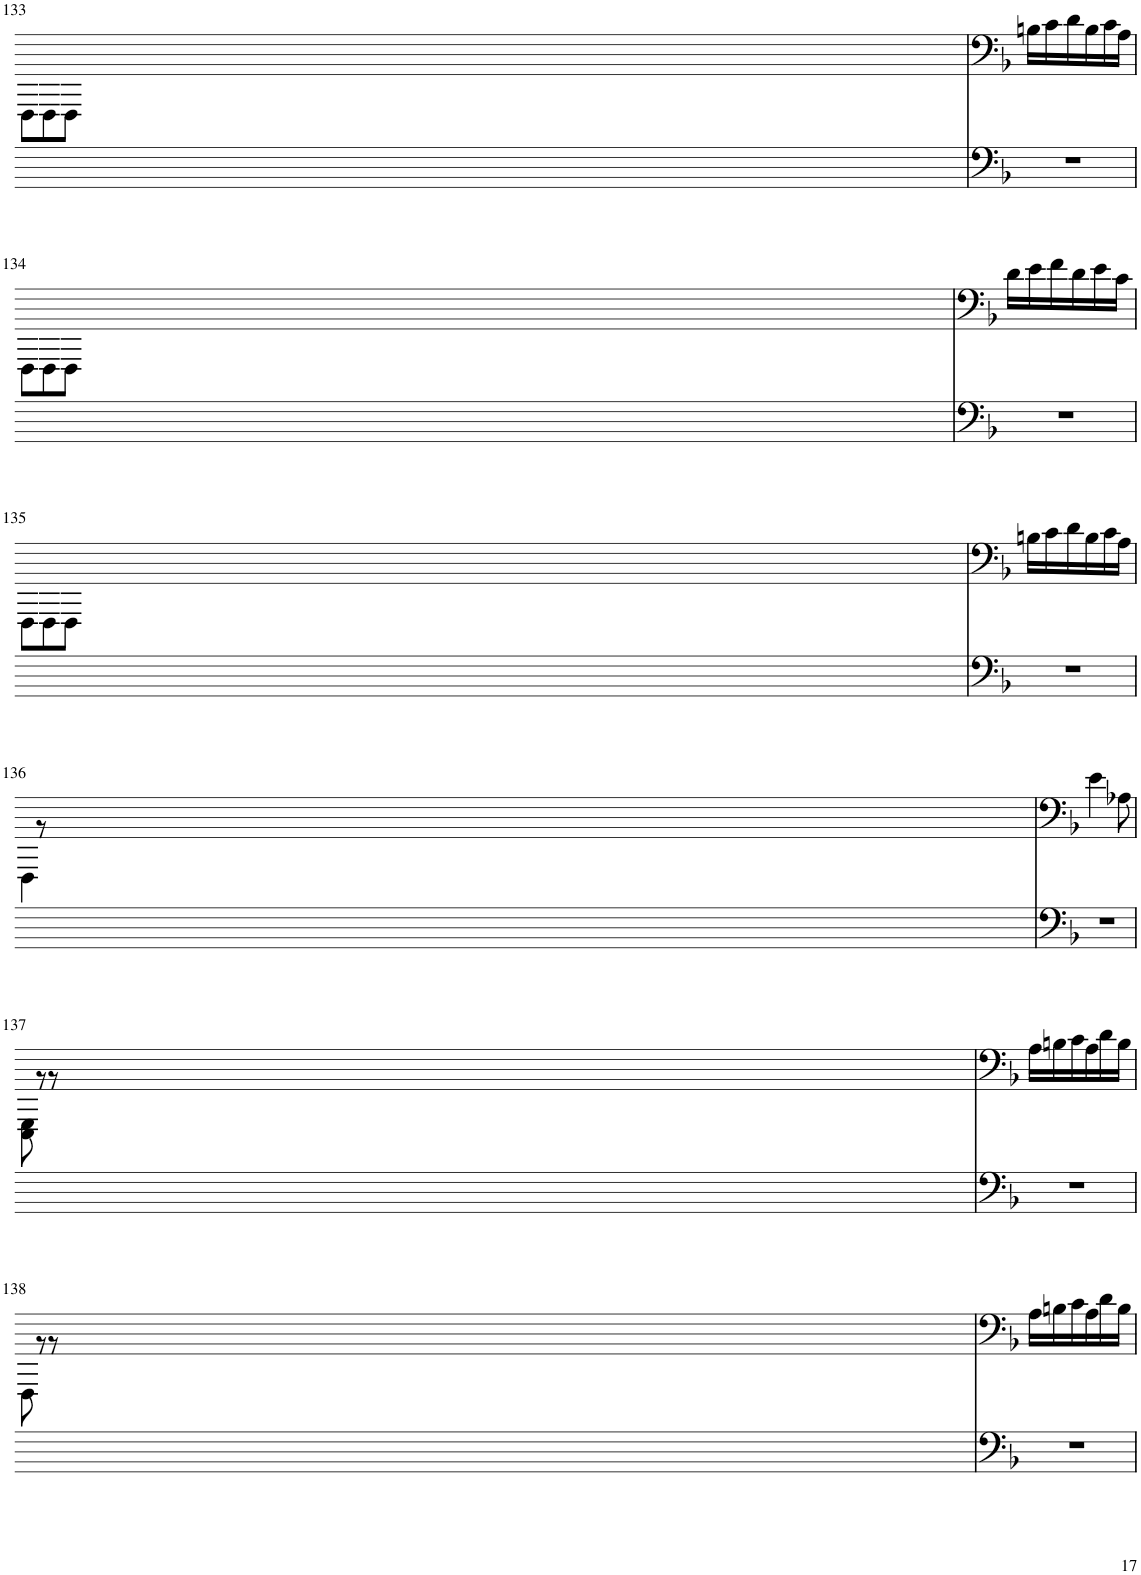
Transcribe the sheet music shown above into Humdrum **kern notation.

**kern	**kern
*part2	*part1
*staff2	*staff1
*I"Violoncello	*I"Violoncello
*I'Vc	*I'Vc
!!LO:PB:g=z
*clefF4	*clefF4
*k[]	*k[]
*M3/4	*M3/8
=133	=133
*	*^
2.r	16Bn\LL	8D\L
.	16c\	.
.	16d\	8D\
.	16B\	.
.	16c\	8D\J
.	16A\JJ	.
.	4.ryy	4.ryy
!!LO:LB:g=z	!!
=134	=134	=134
2.r	16d\LL	8D\L
.	16e\	.
.	16f\	8D\
.	16d\	.
.	16e\	8D\J
.	16c\JJ	.
.	4.ryy	4.ryy
!!LO:LB:g=z	!!
=135	=135	=135
2.r	16Bn\LL	8D\L
.	16c\	.
.	16d\	8D\
.	16B\	.
.	16c\	8D\J
.	16A\JJ	.
.	4.ryy	4.ryy
!!LO:LB:g=z	!!
=136	=136	=136
2.r	4e\	4D\
.	8A-X\	8r
.	4.ryy	4.ryy
!!LO:LB:g=z	!!
=137	=137	=137
2.r	16A\LL	8C\ 8E\
.	16Bn\	.
.	16c\	8r
.	16A\	.
.	16d\	8r
.	16B\JJ	.
.	4.ryy	4.ryy
!!LO:LB:g=z	!!
=138	=138	=138
2.r	16A\LL	8D\
.	16Bn\	.
.	16c\	8r
.	16A\	.
.	16d\	8r
.	16B\JJ	.
.	4.ryy	4.ryy
*	*v	*v
=	=
*-	*-
